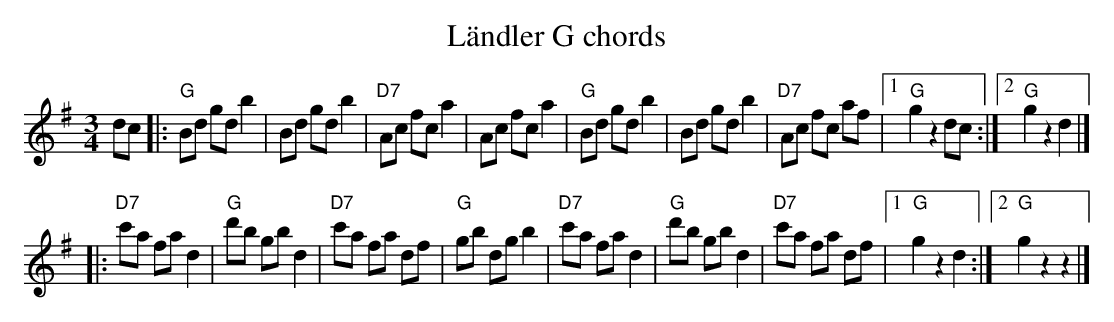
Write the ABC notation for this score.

X:1
T: Ländler G chords
M:3/4
L:1/8
K:G %%MIDI gchordon
dc |: "G"Bd gd b2 | Bd gd b2 | "D7"Ac fc a2 | Ac fc a2 | "G"Bd gd b2 | Bd gd b2 |"D7"Ac fc af |1 "G"g2 z2 dc :|2 "G"g2 z2 d2 |]
|: "D7"c'a fa d2 | "G"d'b gb d2 |  "D7"c'a fa df | "G"gb dg b2 | "D7"c'a fa d2 | "G"d'b gb d2 |  "D7"c'a fa df |1 "G"g2z2d2 :|2 "G"g2z2z2 |]
